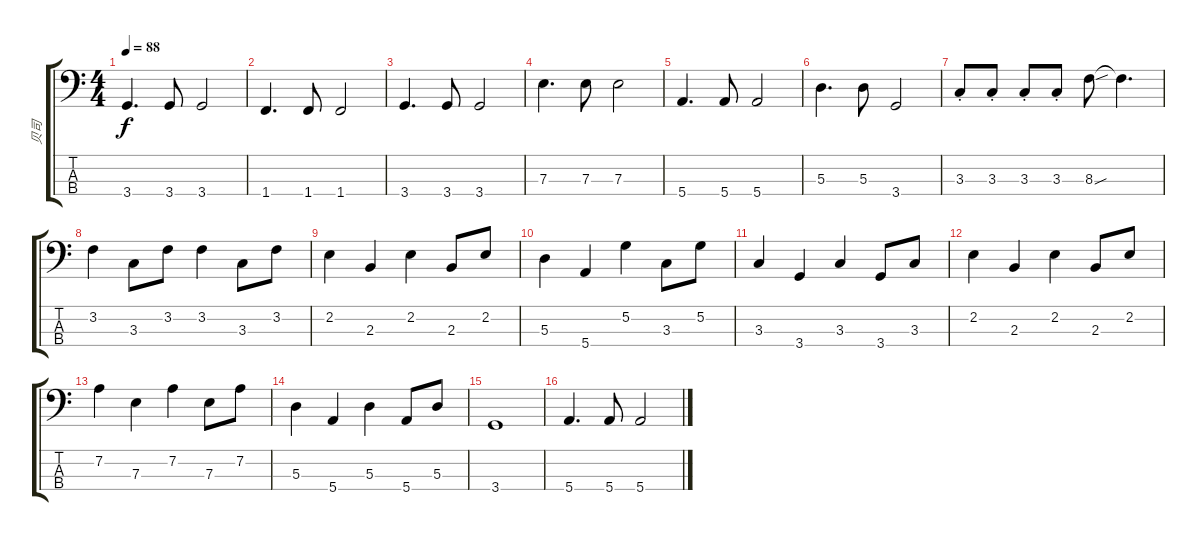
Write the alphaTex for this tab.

\track ("贝司" "贝司") {instrument electricbassfinger}
\staff {score tabs}
\tuning (G2 D2 A1 E1) {hide}
\ts (4 4)
\tempo 88
\clef f4
\ks c
3.4.4{d dy f} 3.4.8 3.4.2 |
1.4.4{d} 1.4.8 1.4.2 |
3.4.4{d} 3.4.8 3.4.2 |
7.3.4{d} 7.3.8 7.3.2 |
5.4.4{d} 5.4.8 5.4.2 |
5.3.4{d} 5.3.8 3.4.2 |
3.3{st}.8 3.3{st}.8 3.3{st}.8 3.3{st}.8 8.3{sou}.8 8.3{t}.4{d} |
3.2.4 3.3.8 3.2.8 3.2.4 3.3.8 3.2.8 |
2.2.4 2.3.4 2.2.4 2.3.8 2.2.8 |
5.3.4 5.4.4 5.2.4 3.3.8 5.2.8 |
3.3.4 3.4.4 3.3.4 3.4.8 3.3.8 |
2.2.4 2.3.4 2.2.4 2.3.8 2.2.8 |
7.2.4 7.3.4 7.2.4 7.3.8 7.2.8 |
5.3.4 5.4.4 5.3.4 5.4.8 5.3.8 |
3.4.1 |
5.4.4{d} 5.4.8 5.4.2
